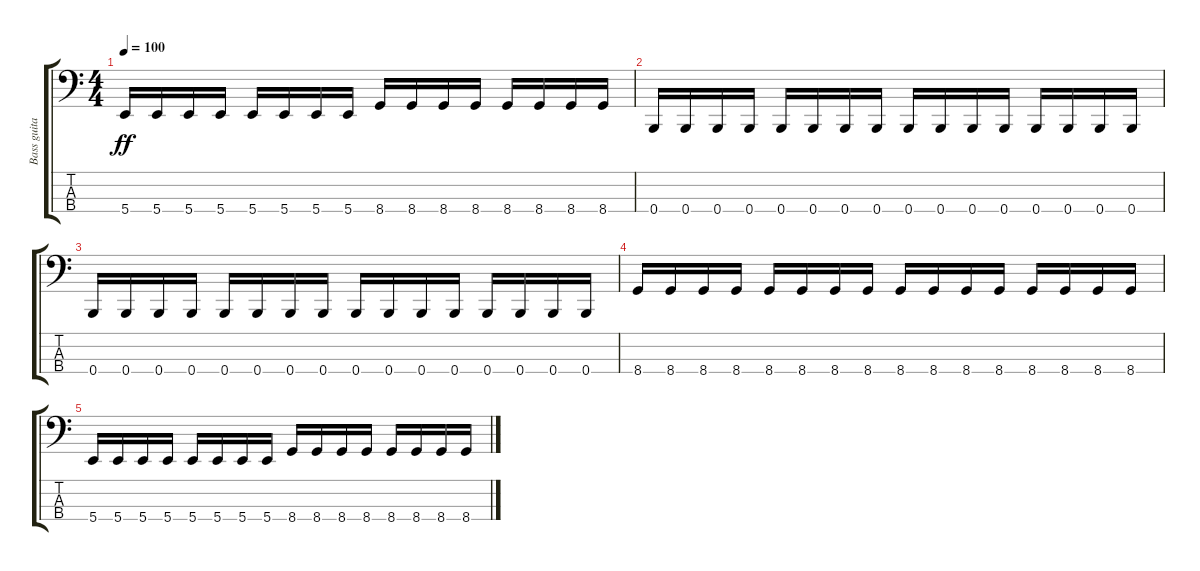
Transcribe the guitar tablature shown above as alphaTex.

\track ("Bass guitar" "Bass guita") {instrument electricbassfinger}
\staff {score tabs}
\tuning (E2 B1 Gb1 B0) {hide}
\ts (4 4)
\tempo 100
\clef f4
\ks c
5.4.16{dy ff} 5.4.16 5.4.16 5.4.16 5.4.16 5.4.16 5.4.16 5.4.16 8.4.16 8.4.16 8.4.16 8.4.16 8.4.16 8.4.16 8.4.16 8.4.16 |
0.4.16 0.4.16 0.4.16 0.4.16 0.4.16 0.4.16 0.4.16 0.4.16 0.4.16 0.4.16 0.4.16 0.4.16 0.4.16 0.4.16 0.4.16 0.4.16 |
0.4.16 0.4.16 0.4.16 0.4.16 0.4.16 0.4.16 0.4.16 0.4.16 0.4.16 0.4.16 0.4.16 0.4.16 0.4.16 0.4.16 0.4.16 0.4.16 |
8.4.16 8.4.16 8.4.16 8.4.16 8.4.16 8.4.16 8.4.16 8.4.16 8.4.16 8.4.16 8.4.16 8.4.16 8.4.16 8.4.16 8.4.16 8.4.16 |
5.4.16 5.4.16 5.4.16 5.4.16 5.4.16 5.4.16 5.4.16 5.4.16 8.4.16 8.4.16 8.4.16 8.4.16 8.4.16 8.4.16 8.4.16 8.4.16
